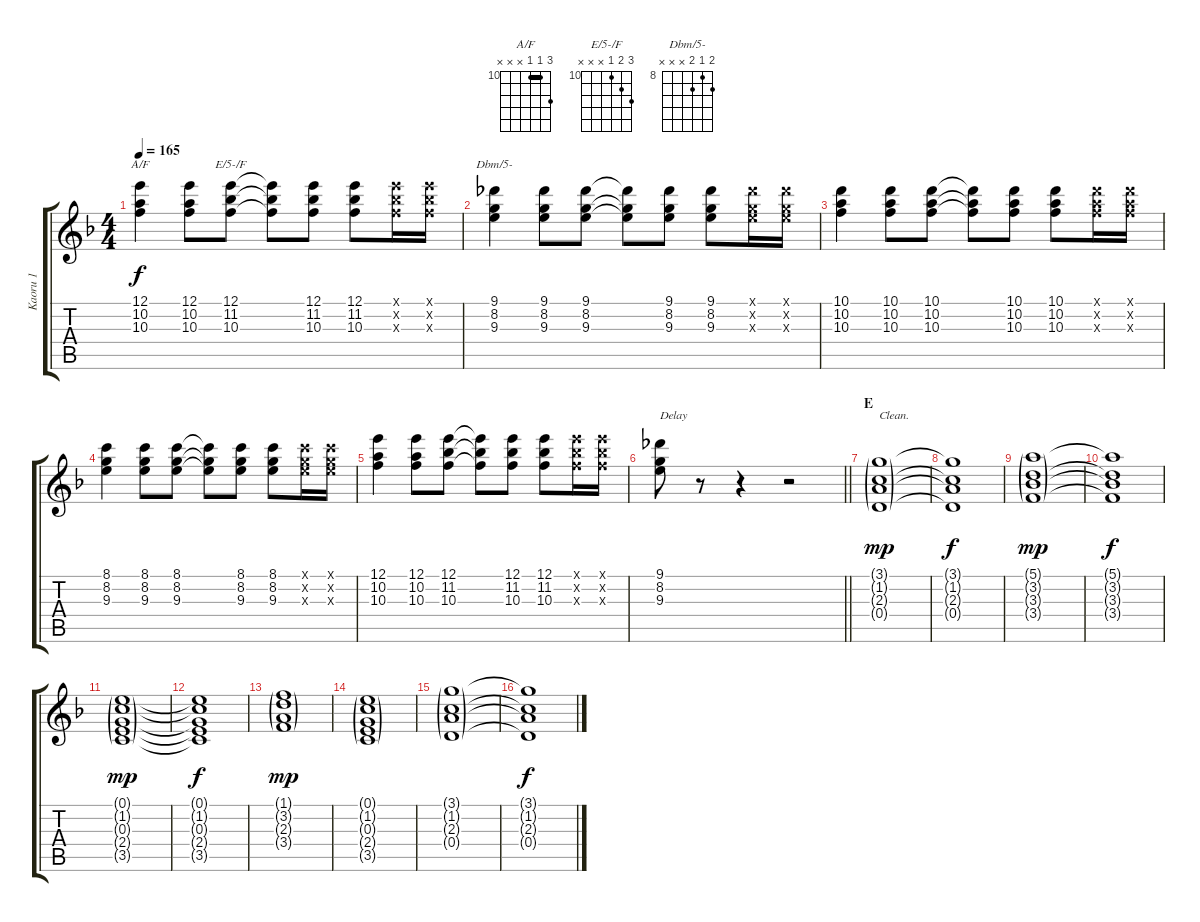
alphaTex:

\track ("Kaoru 1" "Kaoru 1") {instrument overdrivenguitar}
\staff {score tabs}
\tuning (E4 B3 G3 D3 A2 D2) {hide}
\chord ("A/F" 12 10 10 x x x) {firstfret 10 barre 10}
\chord ("E/5-/F" 12 11 10 x x x) {firstfret 10}
\chord ("Dbm/5-" 9 8 9 x x x) {firstfret 8}
\ts (4 4)
\tempo 165
\clef g2
\ks dminor
(12.1 10.2 10.3).4{ch "A/F" dy f} (12.1 10.2 10.3).8 (12.1 11.2 10.3).8{ch "E/5-/F"} (12.1{t} 11.2{t} 10.3{t}).8 (12.1 11.2 10.3).8 (12.1 11.2 10.3).8 (12.1{x} 11.2{x} 10.3{x}).16 (12.1{x} 11.2{x} 10.3{x}).16 |
(9.1 8.2 9.3).4{ch "Dbm/5-"} (9.1 8.2 9.3).8 (9.1 8.2 9.3).8 (9.1{t} 8.2{t} 9.3{t}).8 (9.1 8.2 9.3).8 (9.1 8.2 9.3).8 (9.1{x} 8.2{x} 9.3{x}).16 (9.1{x} 8.2{x} 9.3{x}).16 |
(10.1 10.2 10.3).4 (10.1 10.2 10.3).8 (10.1 10.2 10.3).8 (10.1{t} 10.2{t} 10.3{t}).8 (10.1 10.2 10.3).8 (10.1 10.2 10.3).8 (10.1{x} 10.2{x} 10.3{x}).16 (10.1{x} 10.2{x} 10.3{x}).16 |
(8.1 8.2 9.3).4 (8.1 8.2 9.3).8 (8.1 8.2 9.3).8 (8.1{t} 8.2{t} 9.3{t}).8 (8.1 8.2 9.3).8 (8.1 8.2 9.3).8 (8.1{x} 8.2{x} 9.3{x}).16 (8.1{x} 8.2{x} 9.3{x}).16 |
(12.1 10.2 10.3).4 (12.1 10.2 10.3).8 (12.1 11.2 10.3).8 (12.1{t} 11.2{t} 10.3{t}).8 (12.1 11.2 10.3).8 (12.1 11.2 10.3).8 (12.1{x} 11.2{x} 10.3{x}).16 (12.1{x} 11.2{x} 10.3{x}).16 |
\barLineRight lightlight
(9.1 8.2 9.3).8{txt "Delay"} r.8 r.4 r.2 |
\section ("" "E")
(3.1{g} 1.2{g} 2.3{g} 0.4{g}).1{txt "Clean." dy mp instrument electricguitarjazz} |
(3.1{t} 1.2{t} 2.3{t} 0.4{t}).1{dy f} |
(5.1{g} 3.2{g} 3.3{g} 3.4{g}).1{dy mp} |
(5.1{t} 3.2{t} 3.3{t} 3.4{t}).1{dy f} |
(0.1{g} 1.2{g} 0.3{g} 2.4{g} 3.5{g}).1{dy mp} |
(0.1{t} 1.2{t} 0.3{t} 2.4{t} 3.5{t}).1{dy f} |
(1.1{g} 3.2{g} 2.3{g} 3.4{g}).1{dy mp} |
(0.1{g} 1.2{g} 0.3{g} 2.4{g} 3.5{g}).1 |
(3.1{g} 1.2{g} 2.3{g} 0.4{g}).1 |
(3.1{t} 1.2{t} 2.3{t} 0.4{t}).1{dy f}
